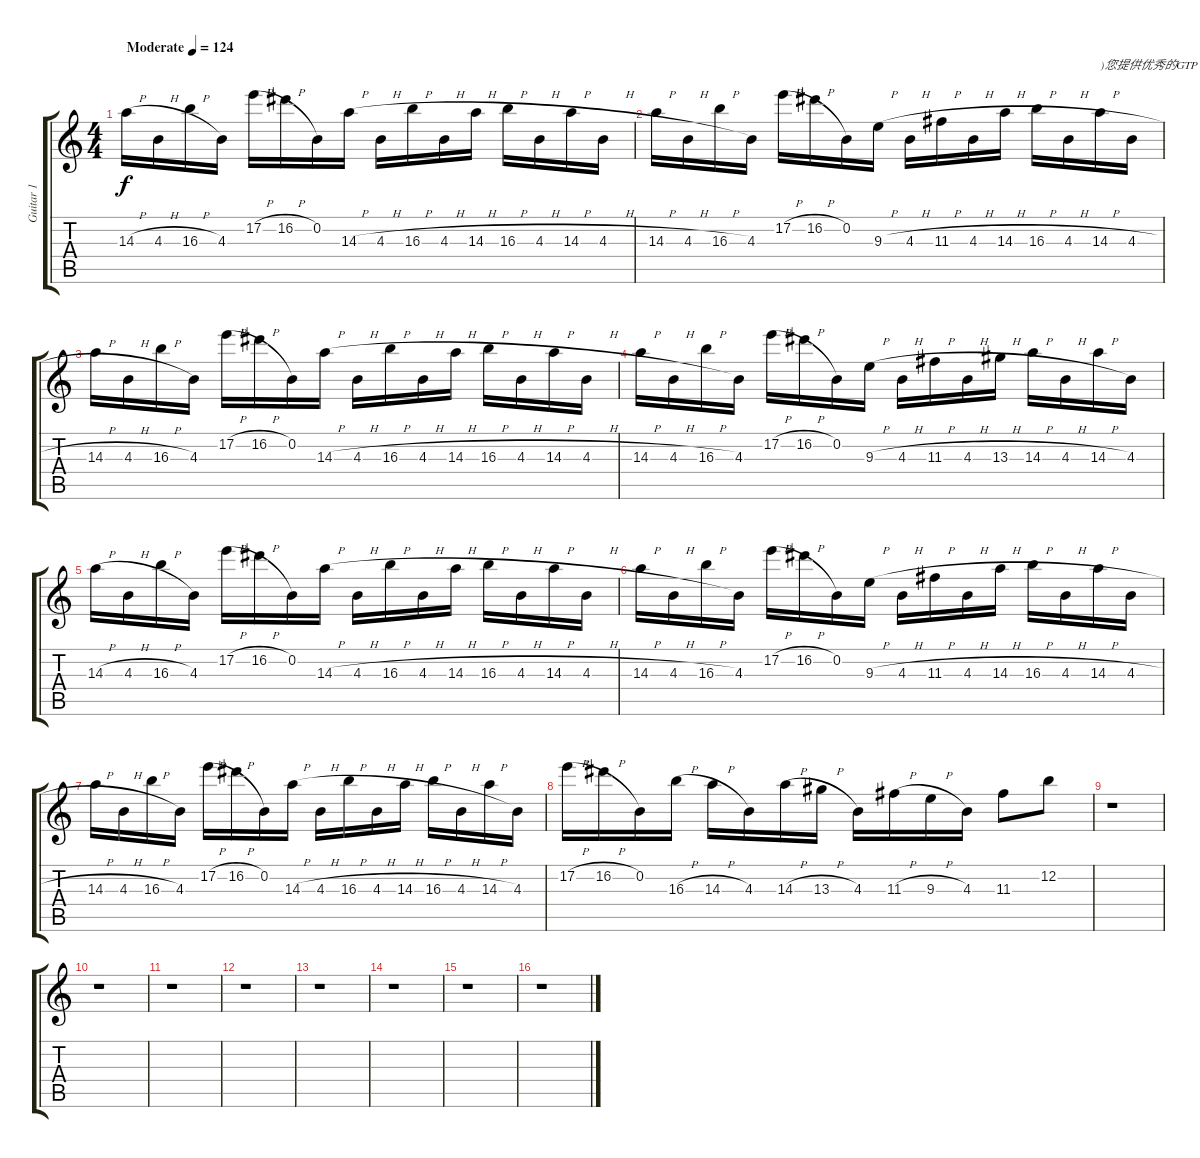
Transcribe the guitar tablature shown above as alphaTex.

\track ("Guitar 1" "Guitar 1") {instrument distortionguitar}
\staff {score tabs}
\tuning (E4 B3 G3 D3 A2 E2) {hide}
\ts (4 4)
\tempo (124 "Moderate")
\clef g2
\ks c
14.3{h}.16{dy f instrument distortionguitar} 4.3{h}.16 16.3{h}.16 4.3.16 17.2{h}.16 16.2{h}.16 0.2.16 14.3{h}.16 4.3{h}.16 16.3{h}.16 4.3{h}.16 14.3{h}.16 16.3{h}.16 4.3{h}.16 14.3{h}.16 4.3{h}.16 |
14.3{h}.16 4.3{h}.16 16.3{h}.16 4.3.16 17.2{h}.16 16.2{h}.16 0.2.16 9.3{h}.16 4.3{h}.16 11.3{h}.16 4.3{h}.16 14.3{h}.16 16.3{h}.16 4.3{h}.16 14.3{h}.16{txt ")您提供优秀的GTP"} 4.3{h}.16 |
14.3{h}.16 4.3{h}.16 16.3{h}.16 4.3.16 17.2{h}.16 16.2{h}.16 0.2.16 14.3{h}.16 4.3{h}.16 16.3{h}.16 4.3{h}.16 14.3{h}.16 16.3{h}.16 4.3{h}.16 14.3{h}.16 4.3{h}.16 |
14.3{h}.16 4.3{h}.16 16.3{h}.16 4.3.16 17.2{h}.16 16.2{h}.16 0.2.16 9.3{h}.16 4.3{h}.16 11.3{h}.16 4.3{h}.16 13.3{h}.16 14.3{h}.16 4.3{h}.16 14.3{h}.16 4.3.16 |
14.3{h}.16 4.3{h}.16 16.3{h}.16 4.3.16 17.2{h}.16 16.2{h}.16 0.2.16 14.3{h}.16 4.3{h}.16 16.3{h}.16 4.3{h}.16 14.3{h}.16 16.3{h}.16 4.3{h}.16 14.3{h}.16 4.3{h}.16 |
14.3{h}.16 4.3{h}.16 16.3{h}.16 4.3.16 17.2{h}.16 16.2{h}.16 0.2.16 9.3{h}.16 4.3{h}.16 11.3{h}.16 4.3{h}.16 14.3{h}.16 16.3{h}.16 4.3{h}.16 14.3{h}.16 4.3{h}.16 |
14.3{h}.16 4.3{h}.16 16.3{h}.16 4.3.16 17.2{h}.16 16.2{h}.16 0.2.16 14.3{h}.16 4.3{h}.16 16.3{h}.16 4.3{h}.16 14.3{h}.16 16.3{h}.16 4.3{h}.16 14.3{h}.16 4.3.16 |
17.2{h}.16 16.2{h}.16 0.2.16 16.3{h}.16 14.3{h}.16 4.3.16 14.3{h}.16 13.3{h}.16 4.3.16 11.3{h}.16 9.3{h}.16 4.3.16 11.3.8 12.2.8 |
r.1 |
r.1 |
r.1 |
r.1 |
r.1 |
r.1 |
r.1 |
r.1
